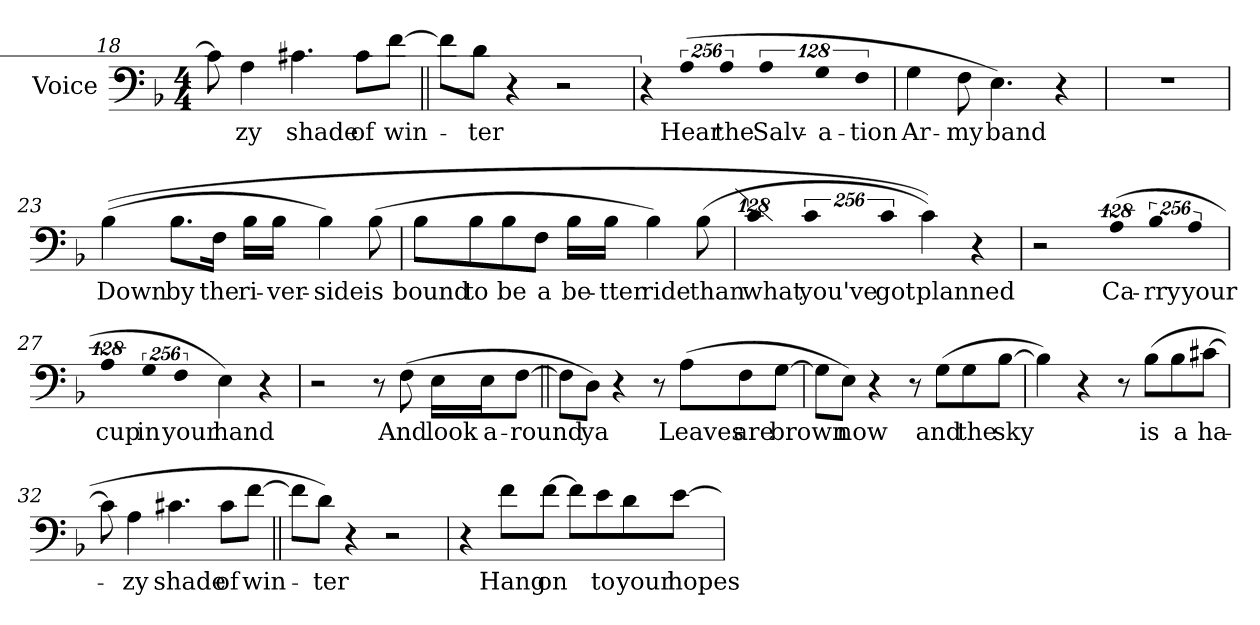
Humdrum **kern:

**kern	**text
*part1	*part1
*staff1	*staff1
*I"Voice	*
*I'Voice	*
*clefF4	*
*k[b-]	*
*d:	*
*M4/4	*
=18	=18
8c#i\]	.
!	!LO:LY:b:color=#000000
4Ai\	-zy
!	!LO:LY:b:color=#000000
4.c#Xi\	shade
!	!LO:LY:b:color=#000000
8c#i\L	of
!	!LO:LY:b:color=#000000
[8fi\J	win-
!!LO:LB:g=z
=19||	=19||
8fi\L]	.
!	!LO:LY:b:color=#000000
8di\J	-ter
4r	.
2r	.
=20	=20
!LO:N:vis=4	!
512%85r	.
!LO:N:vis=4	!
!	!LO:LY:b:color=#000000
(1024%171Ai\	Hear
!LO:N:vis=4	!
!	!LO:LY:b:color=#000000
1024%171Ai\	the
!LO:N:vis=4	!
!	!LO:LY:b:color=#000000
512%85Ai\	Salv-
!LO:N:vis=4	!
!	!LO:LY:b:color=#000000
1024%171Gi\	-a-
!LO:N:vis=4	!
!	!LO:LY:b:color=#000000
1024%171Fi\	-tion
=21	=21
!	!LO:LY:b:color=#000000
4Gi\	Ar-
!	!LO:LY:b:color=#000000
8Fi\	-my
!	!LO:LY:b:color=#000000
4.Ei\)	band
4r	.
=22	=22
1r	.
!!LO:LB:g=z
=23	=23
!	!LO:LY:b:color=#000000
((4B-i\	Down
!	!LO:LY:b:color=#000000
8.B-i\L	by
!	!LO:LY:b:color=#000000
16Fi\Jk	the
!	!LO:LY:b:color=#000000
16B-i\LL	ri-
!	!LO:LY:b:color=#000000
16B-i\JJ	-ver-
!	!LO:LY:b:color=#000000
4B-i\)	-side
!	!LO:LY:b:color=#000000
(8B-i\	is
=24	=24
!	!LO:LY:b:color=#000000
8B-i\L	bound
!	!LO:LY:b:color=#000000
8B-i\	to
!	!LO:LY:b:color=#000000
8B-i\	be
!	!LO:LY:b:color=#000000
8Fi\J	a
!	!LO:LY:b:color=#000000
16B-i\LL	be-
!	!LO:LY:b:color=#000000
16B-i\JJ	-tter
!	!LO:LY:b:color=#000000
4B-i\)	ride
!	!LO:LY:b:color=#000000
(8B-i\	than
=25	=25
!LO:N:vis=4	!
!	!LO:LY:b:color=#000000
512%85ci\	what
!LO:N:vis=4	!
!	!LO:LY:b:color=#000000
1024%171ci\	you've
!LO:N:vis=4	!
!	!LO:LY:b:color=#000000
1024%171ci\	got
!	!LO:LY:b:color=#000000
4ci\))	planned
4r	.
!!LO:LB:g=z
=26	=26
2r	.
!LO:N:vis=4	!
!	!LO:LY:b:color=#000000
(512%85Ai\	Ca-
!LO:N:vis=4	!
!	!LO:LY:b:color=#000000
1024%171B-i\	-rry
!LO:N:vis=4	!
!	!LO:LY:b:color=#000000
1024%171Ai\	your
=27	=27
!LO:N:vis=4	!
!	!LO:LY:b:color=#000000
512%85Ai\	cup
!LO:N:vis=4	!
!	!LO:LY:b:color=#000000
1024%171Gi\	in
!LO:N:vis=4	!
!	!LO:LY:b:color=#000000
1024%171Fi\	your
!	!LO:LY:b:color=#000000
4Ei\)	hand
4r	.
=28	=28
2r	.
8r	.
!	!LO:LY:b:color=#000000
(8Fi\	And
!	!LO:LY:b:color=#000000
16Ei\LL	look
!	!LO:LY:b:color=#000000
16Ei\J	a-
!	!LO:LY:b:color=#000000
[8Fi\J	-round
=29||	=29||
8Fi\L]	.
!	!LO:LY:b:color=#000000
8Di\J)	ya
4r	.
8r	.
!	!LO:LY:b:color=#000000
(8Ai\L	Leaves
!	!LO:LY:b:color=#000000
8Fi\	are
!	!LO:LY:b:color=#000000
[8Gi\J	brown
!!LO:LB:g=z
=30	=30
8Gi\L]	.
!	!LO:LY:b:color=#000000
8Ei\J)	now
4r	.
8r	.
!	!LO:LY:b:color=#000000
(8Gi\L	and
!	!LO:LY:b:color=#000000
8Gi\	the
!	!LO:LY:b:color=#000000
[8B-i\J	sky
=31	=31
4B-i\])	.
4r	.
8r	.
!	!LO:LY:b:color=#000000
(8B-i\L	is
!	!LO:LY:b:color=#000000
8B-i\	a
!	!LO:LY:b:color=#000000
[8c#Xi\J	ha-
=32	=32
8c#i\]	.
!	!LO:LY:b:color=#000000
4Ai\	-zy
!	!LO:LY:b:color=#000000
4.c#Xi\	shade
!	!LO:LY:b:color=#000000
8c#i\L	of
!	!LO:LY:b:color=#000000
[8fi\J	win-
=33||	=33||
8fi\L]	.
!	!LO:LY:b:color=#000000
8di\J)	-ter
4r	.
2r	.
!!LO:LB:g=z
=34	=34
4r	.
!	!LO:LY:b:color=#000000
8fi\L	Hang
!	!LO:LY:b:color=#000000
[8fi\J	on
8fi\L]	.
!	!LO:LY:b:color=#000000
8ei\	to
!	!LO:LY:b:color=#000000
8di\	your
!	!LO:LY:b:color=#000000
[8ei\J	hopes
=	=
*-	*-
